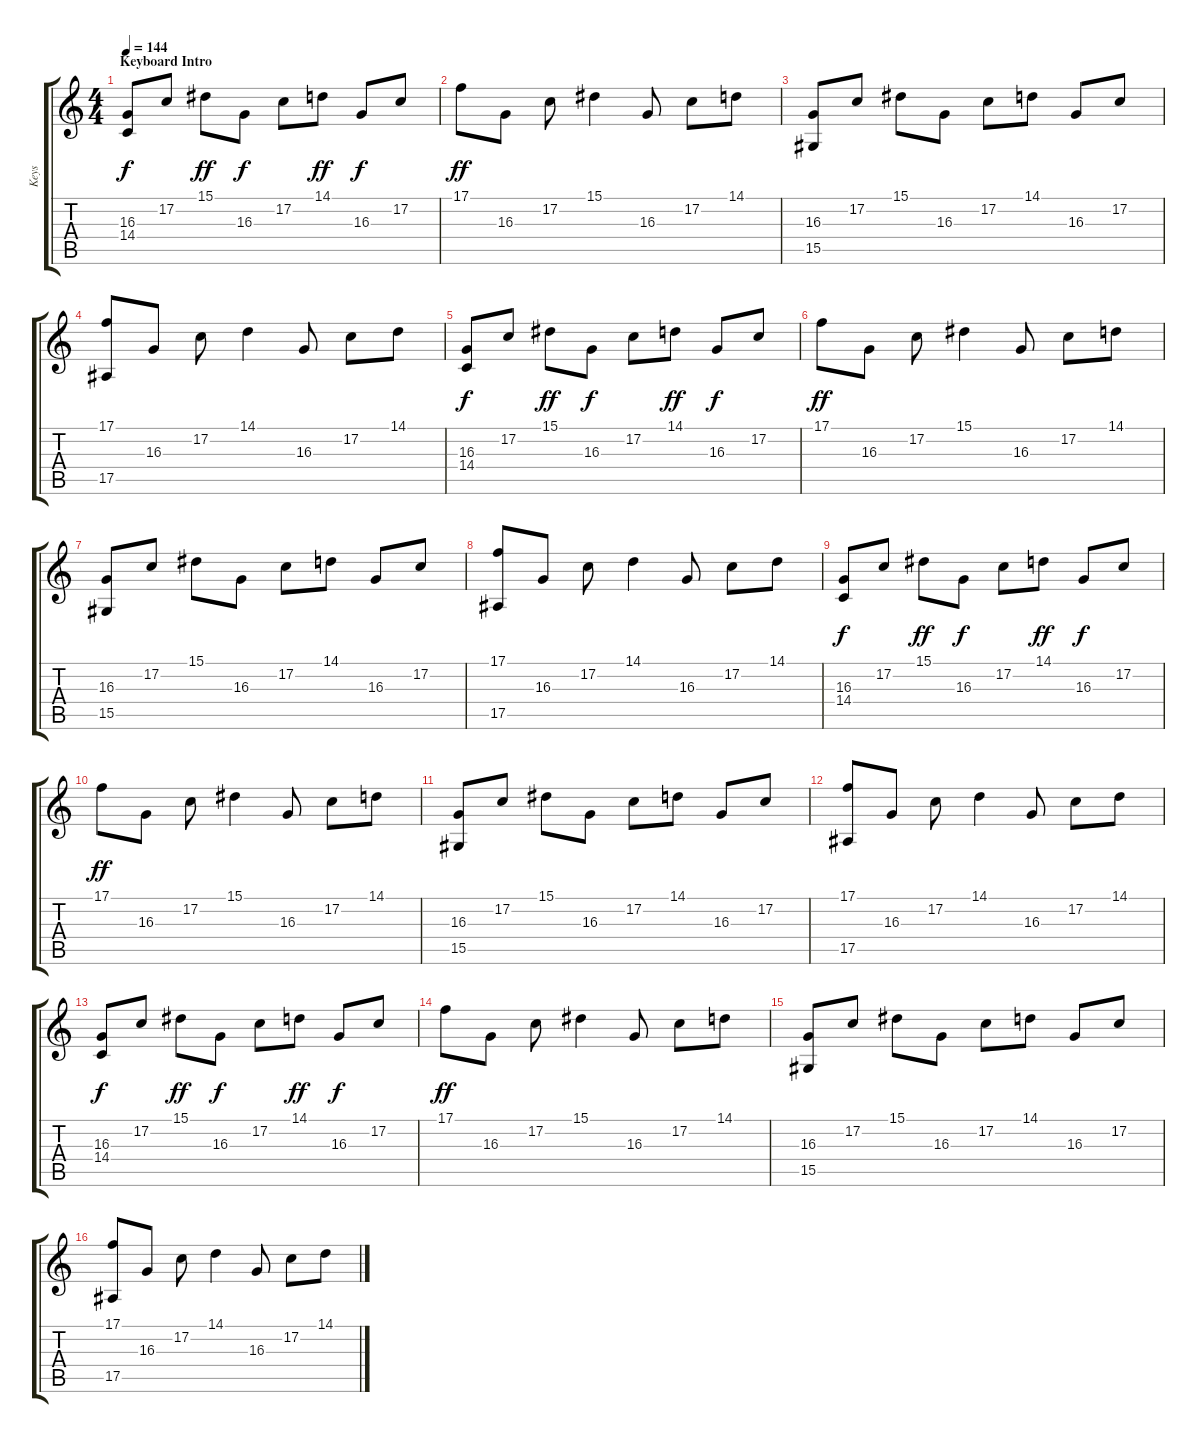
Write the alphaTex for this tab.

\track ("Keys" "Keys") {instrument acousticgrandpiano}
\staff {score tabs}
\tuning (C4 G3 Eb3 Bb2 F2 C2) {hide}
\ts (4 4)
\section ("" "Keyboard Intro")
\tempo 144
\tempo 113
\tempo 144
\clef g2
\ks c
(16.3 14.4).8{dy f instrument acousticgrandpiano} 17.2.8 15.1.8{dy ff} 16.3.8{dy f} 17.2.8 14.1.8{dy ff} 16.3.8{dy f} 17.2.8 |
17.1.8{dy ff} 16.3.8 17.2.8 15.1.4 16.3.8 17.2.8 14.1.8 |
(16.3 15.5).8 17.2.8 15.1.8 16.3.8 17.2.8 14.1.8 16.3.8 17.2.8 |
(17.1 17.5).8 16.3.8 17.2.8 14.1.4 16.3.8 17.2.8 14.1.8 |
(16.3 14.4).8{dy f} 17.2.8 15.1.8{dy ff} 16.3.8{dy f} 17.2.8 14.1.8{dy ff} 16.3.8{dy f} 17.2.8 |
17.1.8{dy ff} 16.3.8 17.2.8 15.1.4 16.3.8 17.2.8 14.1.8 |
(16.3 15.5).8 17.2.8 15.1.8 16.3.8 17.2.8 14.1.8 16.3.8 17.2.8 |
(17.1 17.5).8 16.3.8 17.2.8 14.1.4 16.3.8 17.2.8 14.1.8 |
(16.3 14.4).8{dy f} 17.2.8 15.1.8{dy ff} 16.3.8{dy f} 17.2.8 14.1.8{dy ff} 16.3.8{dy f} 17.2.8 |
17.1.8{dy ff} 16.3.8 17.2.8 15.1.4 16.3.8 17.2.8 14.1.8 |
(16.3 15.5).8 17.2.8 15.1.8 16.3.8 17.2.8 14.1.8 16.3.8 17.2.8 |
(17.1 17.5).8 16.3.8 17.2.8 14.1.4 16.3.8 17.2.8 14.1.8 |
(16.3 14.4).8{dy f} 17.2.8 15.1.8{dy ff} 16.3.8{dy f} 17.2.8 14.1.8{dy ff} 16.3.8{dy f} 17.2.8 |
17.1.8{dy ff} 16.3.8 17.2.8 15.1.4 16.3.8 17.2.8 14.1.8 |
(16.3 15.5).8 17.2.8 15.1.8 16.3.8 17.2.8 14.1.8 16.3.8 17.2.8 |
(17.1 17.5).8 16.3.8 17.2.8 14.1.4 16.3.8 17.2.8 14.1.8
